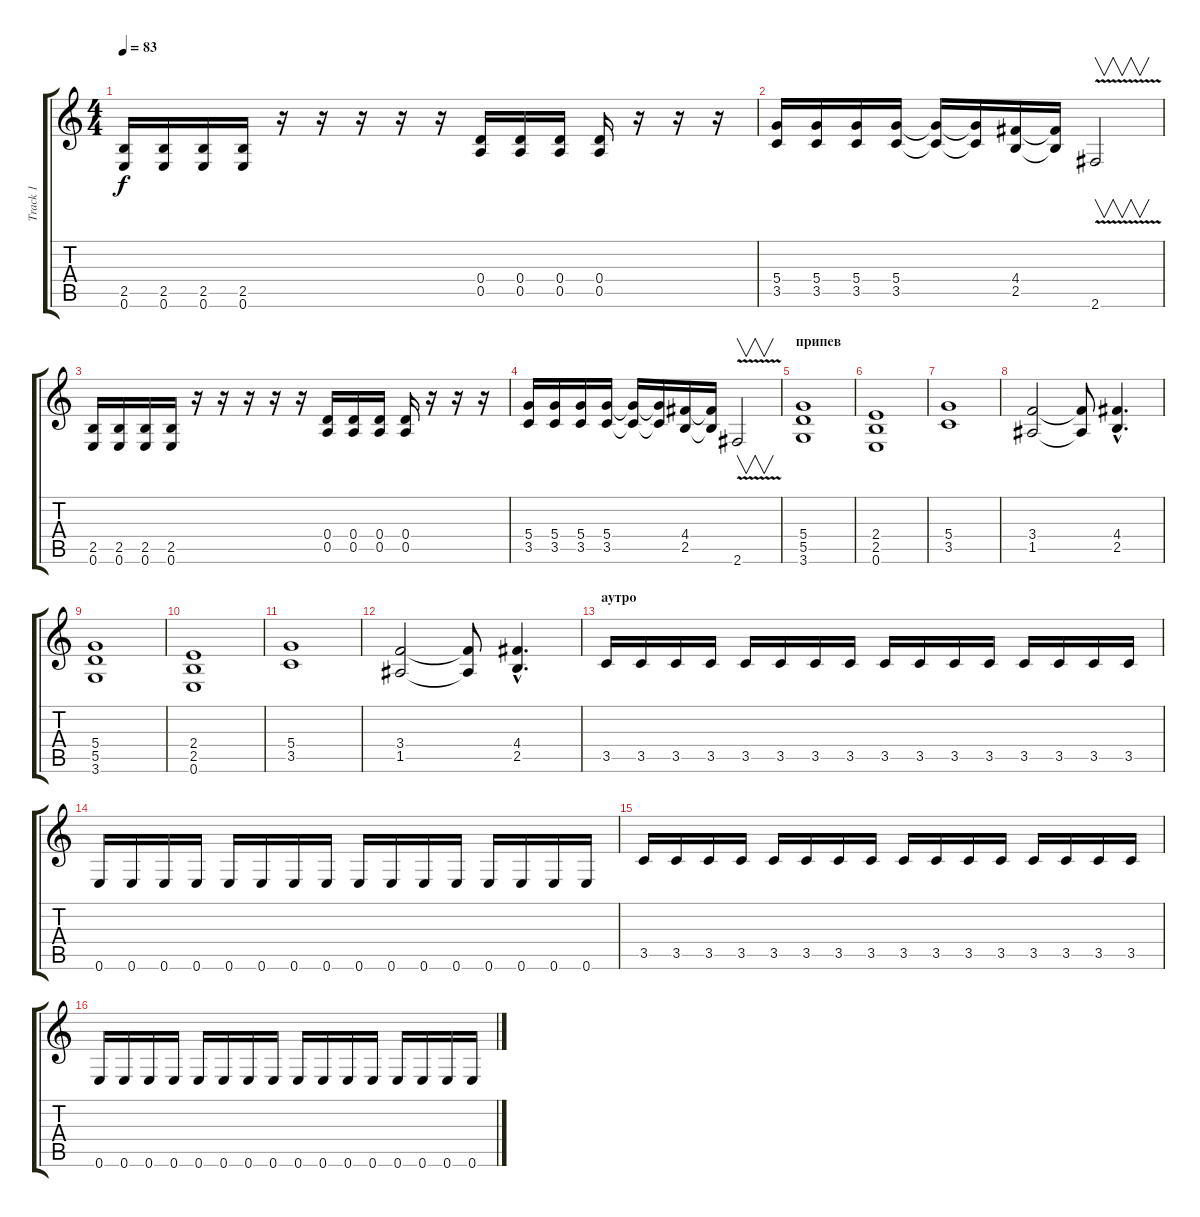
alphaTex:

\track ("Track 1" "Track 1") {instrument distortionguitar}
\staff {score tabs}
\tuning (E4 B3 G3 D3 A2 E2) {hide}
\ts (4 4)
\tempo 83
\clef g2
\ks c
(2.5 0.6).16{dy f} (2.5 0.6).16 (2.5 0.6).16 (2.5 0.6).16 r.16 r.16 r.16 r.16 r.16 (0.4 0.5).16 (0.4 0.5).16 (0.4 0.5).16 (0.4 0.5).16 r.16 r.16 r.16 |
(5.4 3.5).16 (5.4 3.5).16 (5.4 3.5).16 (5.4 3.5).16 (5.4{t} 3.5{t}).16 (5.4{t} 3.5{t}).16 (4.4 2.5).16 (4.4{t} 2.5{t}).16 2.6{v}.2{v} |
(2.5 0.6).16 (2.5 0.6).16 (2.5 0.6).16 (2.5 0.6).16 r.16 r.16 r.16 r.16 r.16 (0.4 0.5).16 (0.4 0.5).16 (0.4 0.5).16 (0.4 0.5).16 r.16 r.16 r.16 |
(5.4 3.5).16 (5.4 3.5).16 (5.4 3.5).16 (5.4 3.5).16 (5.4{t} 3.5{t}).16 (5.4{t} 3.5{t}).16 (4.4 2.5).16 (4.4{t} 2.5{t}).16 2.6{v}.2{v} |
\section ("" "припев")
(5.4 5.5 3.6).1{balance 13} |
(2.4 2.5 0.6).1 |
(5.4 3.5).1 |
(3.4 1.5).2 (3.4{t} 1.5{t}).8 (4.4{hac} 2.5{hac}).4{d} |
(5.4 5.5 3.6).1 |
(2.4 2.5 0.6).1 |
(5.4 3.5).1 |
(3.4 1.5).2 (3.4{t} 1.5{t}).8 (4.4{hac} 2.5{hac}).4{d} |
\section ("" "аутро")
3.5.16 3.5.16 3.5.16 3.5.16 3.5.16 3.5.16 3.5.16 3.5.16 3.5.16 3.5.16 3.5.16 3.5.16 3.5.16 3.5.16 3.5.16 3.5.16 |
0.6.16 0.6.16 0.6.16 0.6.16 0.6.16 0.6.16 0.6.16 0.6.16 0.6.16 0.6.16 0.6.16 0.6.16 0.6.16 0.6.16 0.6.16 0.6.16 |
3.5.16 3.5.16 3.5.16 3.5.16 3.5.16 3.5.16 3.5.16 3.5.16 3.5.16 3.5.16 3.5.16 3.5.16 3.5.16 3.5.16 3.5.16 3.5.16 |
0.6.16 0.6.16 0.6.16 0.6.16 0.6.16 0.6.16 0.6.16 0.6.16 0.6.16 0.6.16 0.6.16 0.6.16 0.6.16 0.6.16 0.6.16 0.6.16
